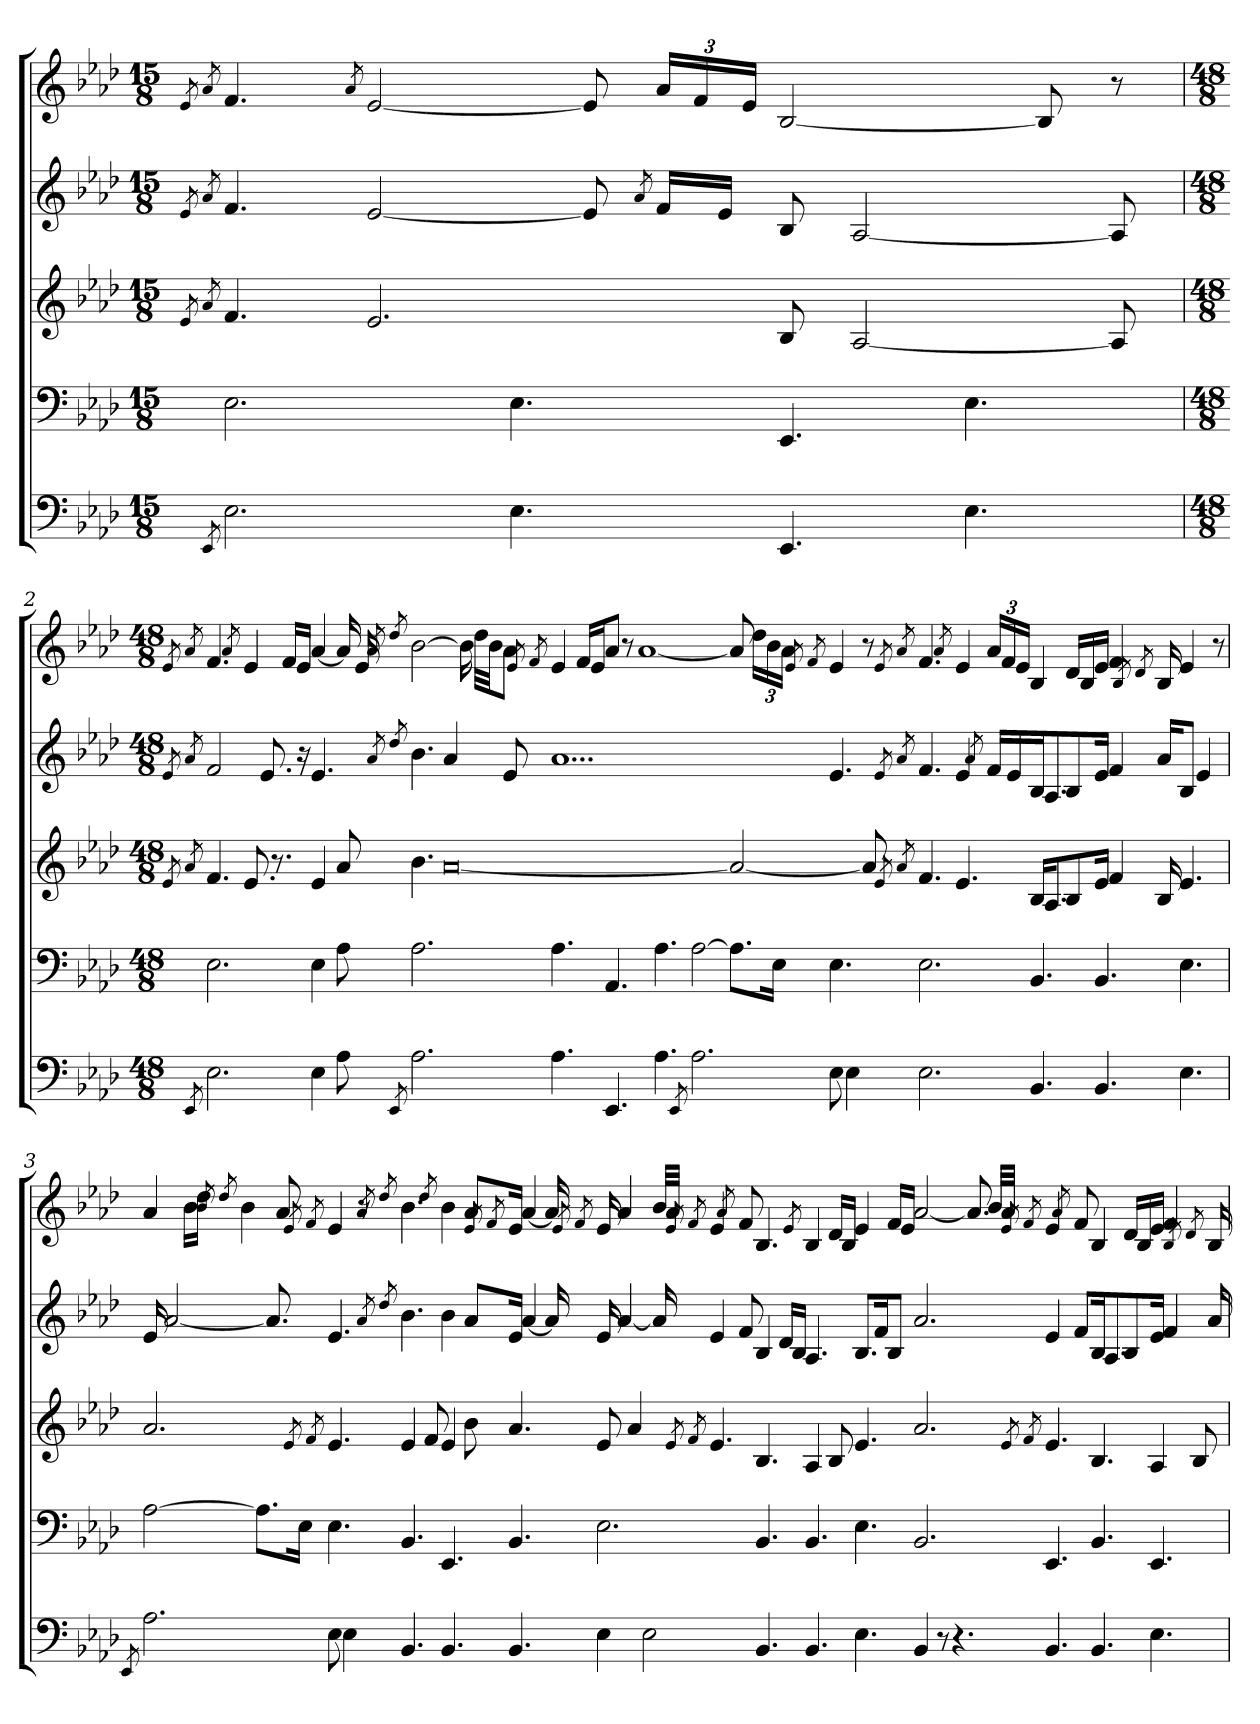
**kern	**kern	**kern	**kern	**kern
*part5	*part4	*part3	*part2	*part1
*staff5	*staff4	*staff3	*staff2	*staff1
*clefF4	*clefF4	*clefG2	*clefG2	*clefG2
*k[b-e-a-d-]	*k[b-e-a-d-]	*k[b-e-a-d-]	*k[b-e-a-d-]	*k[b-e-a-d-]
*M15/8	*M15/8	*M15/8	*M15/8	*M15/8
=1	=1	=1	=1	=1
.	.	8qe-	8qe-	8qe-
8qEE-	.	8qa-	8qa-	8qa-
2.E-	2.E-	4.f	4.f	4.f
.	.	.	.	8qa-
.	.	2.e-	[2e-	[2e-
4.E-	4.E-	.	.	.
.	.	.	8e-]	8e-]
.	.	.	8qa-	.
.	.	.	16f/LL	24a-/LL
.	.	.	.	24f/
.	.	.	16e-/JJ	.
.	.	.	.	24e-/JJ
4.EE-	4.EE-	8B-	8B-	[2B-
.	.	[2A-	[2A-	.
4.E-	4.E-	.	.	.
.	.	.	.	8B-]
.	.	8A-]	8A-]	8r
=2	=2	=2	=2	=2
*M48/8	*M48/8	*M48/8	*M48/8	*M48/8
.	.	8qe-	8qe-	8qe-
8qEE-	.	8qa-	8qa-	8qa-
2.E-	2.E-	4.f	2f	4.f
.	.	.	.	8qa-
.	.	8.e-	.	4e-
.	.	.	8.e-	.
.	.	8.r	.	.
.	.	.	.	16f/LL
.	.	.	16r	16e-/JJ
4E-	4E-	4e-	4.e-	[4a-
8A-	8A-	8a-	.	16a-]
.	.	.	.	16e-
.	.	.	8qa-	8qa-
8qEE-	.	.	8qdd-	8qdd-
2.A-	2.A-	4.b-	4.b-	[2b-
.	.	[0a-	4a-	.
.	.	.	.	16b-]
.	.	.	.	32dd-\LLL
.	.	.	.	32b-\JJ
.	.	.	8e-	8a-\J
.	.	.	.	8qe-
.	.	.	.	8qf
4.A-	4.A-	.	1...a-	4e-
.	.	.	.	16f/LL
.	.	.	.	16e-/J
4.EE-	4.AA-	.	.	8a-/J
.	.	.	.	8r
.	.	.	.	[1a-
4.A-	4.A-	.	.	.
8qEE-	.	.	.	.
2.A-	[2A-	.	.	.
.	8.A-\L]	2a-_	.	8a-]
.	.	.	.	24dd-\LL
.	.	.	.	24b-\
.	16E-\Jk	.	.	.
.	.	.	.	24a-\JJ
.	.	.	.	8qe-
.	.	.	.	8qf
8E-	4.E-	.	4.e-	4e-
4E-	.	.	.	.
.	.	8a-]	.	8r
.	.	8qe-	8qe-	8qe-
.	.	8qa-	8qa-	8qa-
2.E-	2.E-	4.f	4.f	4.f
.	.	.	.	8qa-
.	.	4.e-	4e-	4e-
.	.	.	8qa-	.
.	.	.	16f/LL	24a-/LL
.	.	.	.	24f/
.	.	.	16e-/	.
.	.	.	.	24e-/JJ
4.BB-	4.BB-	16B-/KL	16B-/J	4B-
.	.	8.A-/	8.A-/	.
.	.	8B-/	8B-/	16d-/LL
.	.	.	.	16B-/
4.BB-	4.BB-	16e-/Jk	16e-/Jk	16e-/JJ
.	.	4f	4f	4f
.	.	.	.	8qB-
.	.	.	.	8qd-
.	.	16B-	16a-/KL	16B-
4.E-	4.E-	4.e-	8B-/J	4e-
.	.	.	4e-	.
.	.	.	.	8r
=3	=3	=3	=3	=3
8qEE-	.	.	.	.
2.A-	[2A-	2.a-	16e-	4a-
.	.	.	[2a-	.
.	.	.	.	16b-\LL
.	.	.	.	16dd-\JJ
.	.	.	.	8qb-
.	.	.	.	8qdd-
.	.	.	.	4b-
.	8.A-\L]	.	.	.
.	.	.	8.a-]	.
.	.	.	.	8a-
.	16E-\Jk	.	.	.
.	.	8qe-	.	8qe-
.	.	8qf	.	8qf
8E-	4.E-	4.e-	4.e-	4e-
4E-	.	.	.	.
.	.	.	.	8r
.	.	.	8qa-	8qa-
.	.	.	8qdd-	8qdd-
4.BB-	4.BB-	4e-	4.b-	4.b-
.	.	8f	.	.
.	.	.	.	8qdd-
4.BB-	4.EE-	4e-	4b-	4b-
.	.	8b-	8a-/L	8a-/L
.	.	.	.	8qe-/
.	.	.	.	8qf/
4.BB-	4.BB-	4.a-	16e-/Jk	16e-/Jk
.	.	.	[4a-	[4a-
.	.	.	16a-]	16a-]
.	.	.	.	8qe-
.	.	.	.	8qf
4E-	2.E-	8e-	16e-	16e-
.	.	.	[4a-	4a-
.	.	4a-	.	.
2E-	.	.	.	.
.	.	.	16a-]	32b-/LLL
.	.	.	.	32a-/JJJ
.	.	8qe-	.	8qe-
.	.	8qf	.	8qf
.	.	4.e-	4e-	4e-
.	.	.	.	8qa-
.	.	.	8f	8f
4.BB-	4.BB-	4.B-	4B-	4.B-
.	.	.	16d-/LL	.
.	.	.	16B-/JJ	.
.	.	.	.	8qe-
4.BB-	4.BB-	4A-	4.A-	4B-
.	.	8B-	.	16d-/LL
.	.	.	.	16B-/JJ
4.E-	4.E-	4.e-	8.B-/L	4e-
.	.	.	16f/K	.
.	.	.	8B-/J	16f/LL
.	.	.	.	16e-/JJ
4BB-	2.BB-	2.a-	2.a-	[2a-
8r	.	.	.	.
4.r	.	.	.	.
.	.	.	.	8.a-]
.	.	.	.	32b-/LLL
.	.	.	.	32a-/JJJ
.	.	8qe-	.	8qe-
.	.	8qf	.	8qf
4.BB-	4.EE-	4.e-	4e-	4e-
.	.	.	.	8qa-
.	.	.	8f/L	8f
4.BB-	4.BB-	4.B-	16B-/K	4B-
.	.	.	8.A-/	.
.	.	.	8B-/	16d-/LL
.	.	.	.	16B-/
4.E-	4.EE-	4A-	16e-/Jk	16e-/JJ
.	.	.	4f	4f
.	.	8B-	.	.
.	.	.	.	8qB-
.	.	.	.	8qd-
.	.	.	16a-	16B-
=	=	=	=	=
*-	*-	*-	*-	*-
